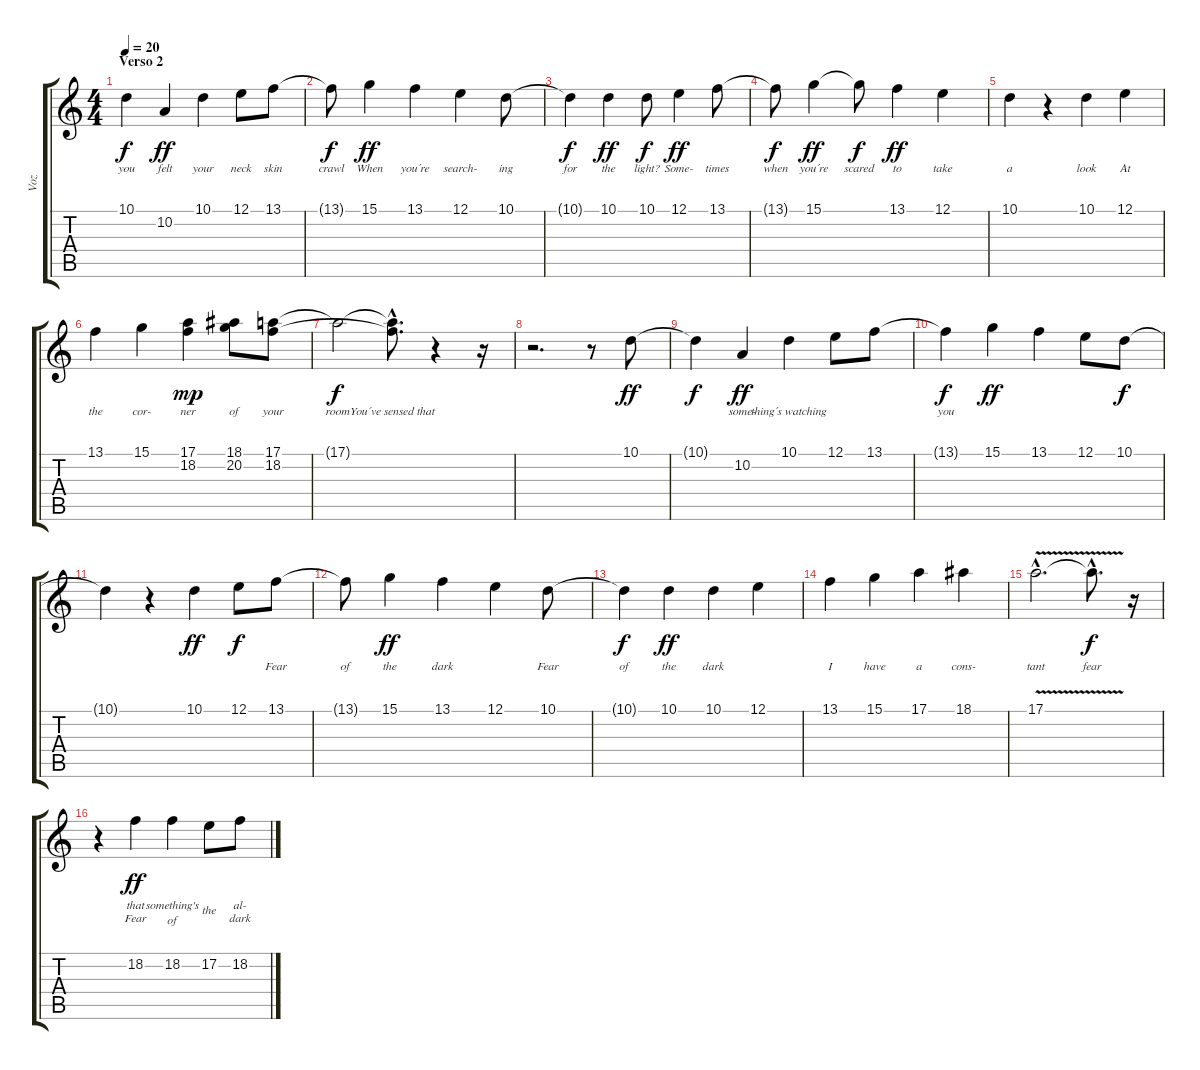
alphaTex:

\track ("Voz" "Voz") {instrument lead2sawtooth}
\staff {score tabs}
\tuning (E4 B3 G3 D3 A2 E2) {hide}
\ts (4 4)
\section ("" "Verso 2")
\tempo 20
\clef g2
\ks c
10.1{t}.4{lyrics (0 "you") lyrics (1 "") lyrics (2 "") lyrics (3 "") lyrics (4 "") dy f} 10.2.4{lyrics (0 "felt") lyrics (1 "") lyrics (2 "") lyrics (3 "") lyrics (4 "") dy ff} 10.1.4{lyrics (0 "your") lyrics (1 "") lyrics (2 "") lyrics (3 "") lyrics (4 "")} 12.1.8{lyrics (0 "neck") lyrics (1 "") lyrics (2 "") lyrics (3 "") lyrics (4 "")} 13.1.8{lyrics (0 "skin") lyrics (1 "") lyrics (2 "") lyrics (3 "") lyrics (4 "")} |
13.1{t}.8{lyrics (0 "crawl") lyrics (1 "") lyrics (2 "") lyrics (3 "") lyrics (4 "") dy f} 15.1.4{lyrics (0 "When") lyrics (1 "") lyrics (2 "") lyrics (3 "") lyrics (4 "") dy ff} 13.1.4{lyrics (0 "you´re") lyrics (1 "") lyrics (2 "") lyrics (3 "") lyrics (4 "")} 12.1.4{lyrics (0 "search-") lyrics (1 "") lyrics (2 "") lyrics (3 "") lyrics (4 "")} 10.1.8{lyrics (0 "ing") lyrics (1 "") lyrics (2 "") lyrics (3 "") lyrics (4 "")} |
10.1{t}.4{lyrics (0 "for") lyrics (1 "") lyrics (2 "") lyrics (3 "") lyrics (4 "") dy f} 10.1.4{lyrics (0 "the") lyrics (1 "") lyrics (2 "") lyrics (3 "") lyrics (4 "") dy ff} 10.1.8{lyrics (0 "light?") lyrics (1 "") lyrics (2 "") lyrics (3 "") lyrics (4 "") dy f} 12.1.4{lyrics (0 "Some-") lyrics (1 "") lyrics (2 "") lyrics (3 "") lyrics (4 "") dy ff} 13.1.8{lyrics (0 "times") lyrics (1 "") lyrics (2 "") lyrics (3 "") lyrics (4 "")} |
13.1{t}.8{lyrics (0 "when") lyrics (1 "") lyrics (2 "") lyrics (3 "") lyrics (4 "") dy f} 15.1.4{lyrics (0 "you´re") lyrics (1 "") lyrics (2 "") lyrics (3 "") lyrics (4 "") dy ff} 15.1{t}.8{lyrics (0 "scared") lyrics (1 "") lyrics (2 "") lyrics (3 "") lyrics (4 "") dy f} 13.1.4{lyrics (0 "to") lyrics (1 "") lyrics (2 "") lyrics (3 "") lyrics (4 "") dy ff} 12.1.4{lyrics (0 "take") lyrics (1 "") lyrics (2 "") lyrics (3 "") lyrics (4 "")} |
10.1.4{lyrics (0 "a") lyrics (1 "") lyrics (2 "") lyrics (3 "") lyrics (4 "")} r.4 10.1.4{lyrics (0 "look") lyrics (1 "") lyrics (2 "") lyrics (3 "") lyrics (4 "")} 12.1.4{lyrics (0 "At") lyrics (1 "") lyrics (2 "") lyrics (3 "") lyrics (4 "")} |
13.1.4{lyrics (0 "the") lyrics (1 "") lyrics (2 "") lyrics (3 "") lyrics (4 "")} 15.1.4{lyrics (0 "cor-") lyrics (1 "") lyrics (2 "") lyrics (3 "") lyrics (4 "")} (17.1 18.2).4{lyrics (0 "ner") lyrics (1 "") lyrics (2 "") lyrics (3 "") lyrics (4 "") dy mp} (18.1 20.2).8{lyrics (0 "of") lyrics (1 "") lyrics (2 "") lyrics (3 "") lyrics (4 "")} (17.1 18.2).8{lyrics (0 "your") lyrics (1 "") lyrics (2 "") lyrics (3 "") lyrics (4 "")} |
17.1{t}.2{lyrics (0 "room") lyrics (1 "") lyrics (2 "") lyrics (3 "") lyrics (4 "") dy f} (17.1{hac t} 18.2{hac t}).8{d lyrics (0 "You´ve sensed that") lyrics (1 "") lyrics (2 "") lyrics (3 "") lyrics (4 "")} r.4 r.16 |
r.2{d} r.8 10.1.8{lyrics (0 "") lyrics (1 "") lyrics (2 "") lyrics (3 "") lyrics (4 "") dy ff} |
10.1{t}.4{lyrics (0 "") lyrics (1 "") lyrics (2 "") lyrics (3 "") lyrics (4 "") dy f} 10.2.4{lyrics (0 "some-") lyrics (1 "") lyrics (2 "") lyrics (3 "") lyrics (4 "") dy ff} 10.1.4{lyrics (0 "thing´s watching") lyrics (1 "") lyrics (2 "") lyrics (3 "") lyrics (4 "")} 12.1.8{lyrics (0 "") lyrics (1 "") lyrics (2 "") lyrics (3 "") lyrics (4 "")} 13.1.8{lyrics (0 "") lyrics (1 "") lyrics (2 "") lyrics (3 "") lyrics (4 "")} |
13.1{t}.4{lyrics (0 "you") lyrics (1 "") lyrics (2 "") lyrics (3 "") lyrics (4 "") dy f} 15.1.4{lyrics (0 "") lyrics (1 "") lyrics (2 "") lyrics (3 "") lyrics (4 "") dy ff} 13.1.4{lyrics (0 "") lyrics (1 "") lyrics (2 "") lyrics (3 "") lyrics (4 "")} 12.1.8{lyrics (0 "") lyrics (1 "") lyrics (2 "") lyrics (3 "") lyrics (4 "")} 10.1.8{lyrics (0 "") lyrics (1 "") lyrics (2 "") lyrics (3 "") lyrics (4 "") dy f} |
10.1{t}.4{lyrics (0 "") lyrics (1 "") lyrics (2 "") lyrics (3 "") lyrics (4 "")} r.4 10.1.4{lyrics (0 "") lyrics (1 "") lyrics (2 "") lyrics (3 "") lyrics (4 "") dy ff} 12.1.8{lyrics (0 "") lyrics (1 "") lyrics (2 "") lyrics (3 "") lyrics (4 "") dy f} 13.1.8{lyrics (0 "") lyrics (1 "Fear") lyrics (2 "") lyrics (3 "") lyrics (4 "")} |
13.1{t}.8{lyrics (0 "") lyrics (1 "of") lyrics (2 "") lyrics (3 "") lyrics (4 "")} 15.1.4{lyrics (0 "") lyrics (1 "the") lyrics (2 "") lyrics (3 "") lyrics (4 "") dy ff} 13.1.4{lyrics (0 "") lyrics (1 "dark") lyrics (2 "") lyrics (3 "") lyrics (4 "")} 12.1.4{lyrics (0 "") lyrics (1 "") lyrics (2 "") lyrics (3 "") lyrics (4 "")} 10.1.8{lyrics (0 "") lyrics (1 "Fear") lyrics (2 "") lyrics (3 "") lyrics (4 "")} |
10.1{t}.4{lyrics (0 "") lyrics (1 "of") lyrics (2 "") lyrics (3 "") lyrics (4 "") dy f} 10.1.4{lyrics (0 "") lyrics (1 "the") lyrics (2 "") lyrics (3 "") lyrics (4 "") dy ff} 10.1.4{lyrics (0 "") lyrics (1 "dark") lyrics (2 "") lyrics (3 "") lyrics (4 "")} 12.1.4{lyrics (0 "") lyrics (1 "") lyrics (2 "") lyrics (3 "") lyrics (4 "")} |
13.1.4{lyrics (0 "") lyrics (1 "I") lyrics (2 "") lyrics (3 "") lyrics (4 "")} 15.1.4{lyrics (0 "") lyrics (1 "have") lyrics (2 "") lyrics (3 "") lyrics (4 "")} 17.1.4{lyrics (0 "") lyrics (1 "a") lyrics (2 "") lyrics (3 "") lyrics (4 "")} 18.1.4{lyrics (0 "") lyrics (1 "cons-") lyrics (2 "") lyrics (3 "") lyrics (4 "")} |
17.1{v hac}.2{d lyrics (0 "") lyrics (1 "tant") lyrics (2 "") lyrics (3 "") lyrics (4 "")} 17.1{hac t}.8{d lyrics (0 "") lyrics (1 "fear") lyrics (2 "") lyrics (3 "") lyrics (4 "") dy f} r.16 |
r.4 18.2.4{lyrics (0 "") lyrics (1 "that") lyrics (2 "Fear") lyrics (3 "") lyrics (4 "") dy ff} 18.2.4{lyrics (0 "") lyrics (1 "something's") lyrics (2 "of") lyrics (3 "") lyrics (4 "")} 17.2.8{lyrics (0 "") lyrics (1 "") lyrics (2 "the") lyrics (3 "") lyrics (4 "")} 18.2.8{lyrics (0 "") lyrics (1 "al-") lyrics (2 "dark") lyrics (3 "") lyrics (4 "")}
